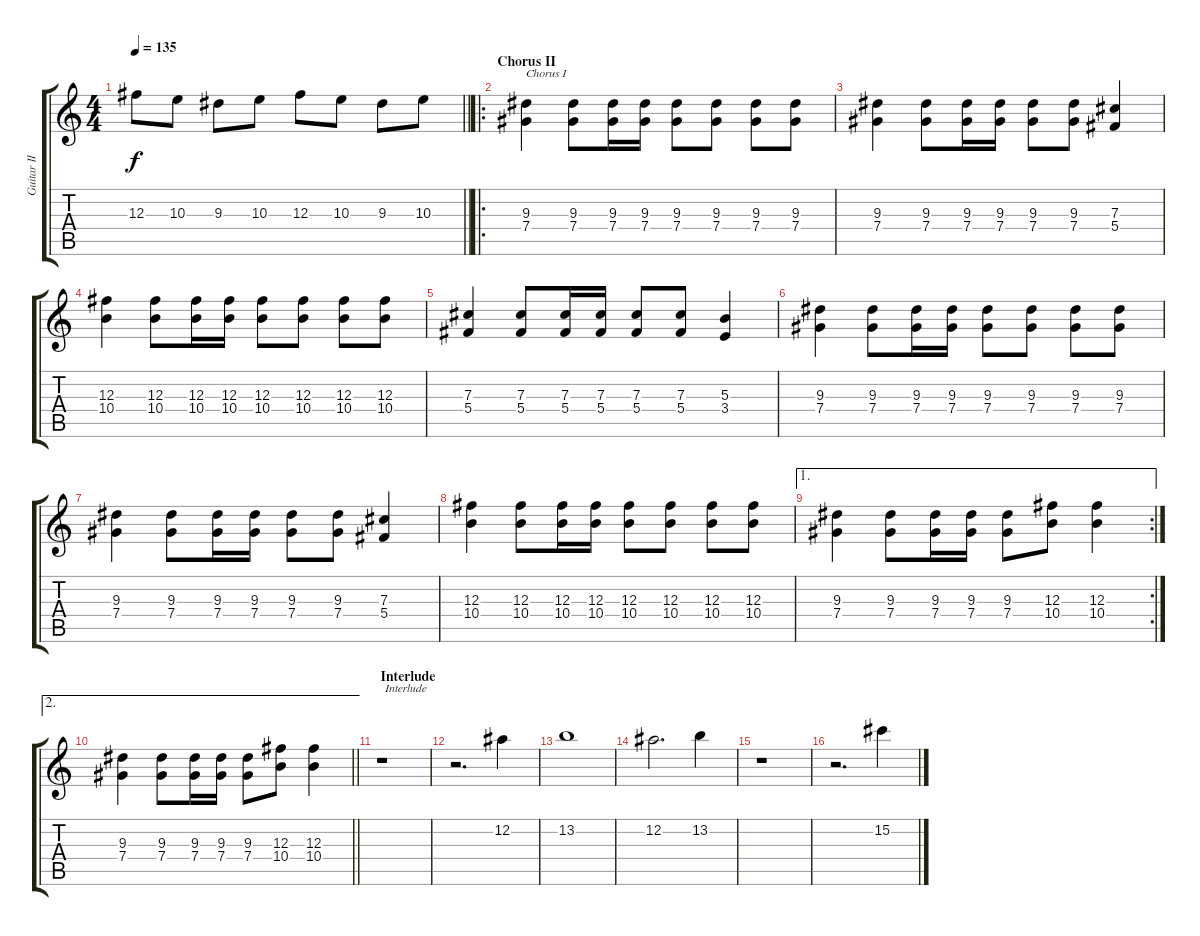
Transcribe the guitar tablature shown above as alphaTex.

\track ("Guitar II [Henriksson]" "Guitar II ") {instrument distortionguitar}
\staff {score tabs}
\tuning (Eb4 Bb3 Gb3 Db3 Ab2 Eb2) {hide}
\ts (4 4)
\tempo 135
\clef g2
\barLineRight lightlight
\ks c
12.3.8{dy f} 10.3.8 9.3.8 10.3.8 12.3.8 10.3.8 9.3.8 10.3.8 |
\ro
\section ("" "Chorus II")
(9.3 7.4).4{txt "Chorus I"} (9.3 7.4).8 (9.3 7.4).16 (9.3 7.4).16 (9.3 7.4).8 (9.3 7.4).8 (9.3 7.4).8 (9.3 7.4).8 |
(9.3 7.4).4 (9.3 7.4).8 (9.3 7.4).16 (9.3 7.4).16 (9.3 7.4).8 (9.3 7.4).8 (7.3 5.4).4 |
(12.3 10.4).4 (12.3 10.4).8 (12.3 10.4).16 (12.3 10.4).16 (12.3 10.4).8 (12.3 10.4).8 (12.3 10.4).8 (12.3 10.4).8 |
(7.3 5.4).4 (7.3 5.4).8 (7.3 5.4).16 (7.3 5.4).16 (7.3 5.4).8 (7.3 5.4).8 (5.3 3.4).4 |
(9.3 7.4).4 (9.3 7.4).8 (9.3 7.4).16 (9.3 7.4).16 (9.3 7.4).8 (9.3 7.4).8 (9.3 7.4).8 (9.3 7.4).8 |
(9.3 7.4).4 (9.3 7.4).8 (9.3 7.4).16 (9.3 7.4).16 (9.3 7.4).8 (9.3 7.4).8 (7.3 5.4).4 |
(12.3 10.4).4 (12.3 10.4).8 (12.3 10.4).16 (12.3 10.4).16 (12.3 10.4).8 (12.3 10.4).8 (12.3 10.4).8 (12.3 10.4).8 |
\ae 1
\rc 2
(9.3 7.4).4 (9.3 7.4).8 (9.3 7.4).16 (9.3 7.4).16 (9.3 7.4).8 (12.3 10.4).8 (12.3 10.4).4 |
\ae 2
\barLineRight lightlight
(9.3 7.4).4 (9.3 7.4).8 (9.3 7.4).16 (9.3 7.4).16 (9.3 7.4).8 (12.3 10.4).8 (12.3 10.4).4 |
\section ("" " Interlude")
r.1{txt " Interlude"} |
r.2{d} 12.2.4 |
13.2.1 |
12.2.2{d} 13.2.4 |
r.1 |
r.2{d} 15.2.4
